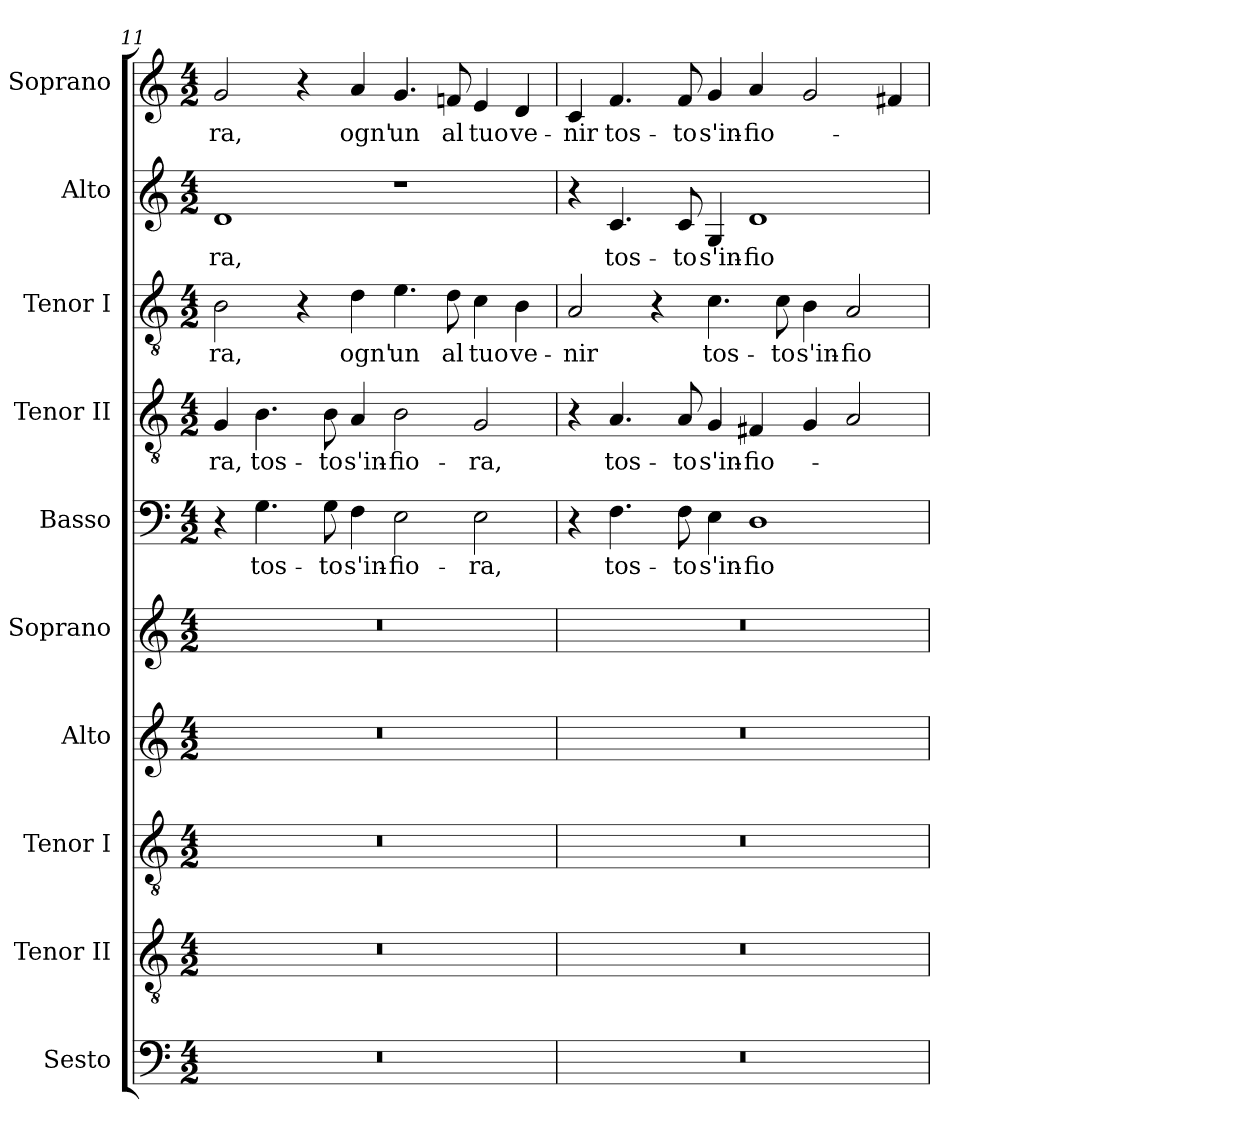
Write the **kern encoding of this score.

**kern	**kern	**kern	**kern	**kern	**kern	**text	**kern	**text	**kern	**text	**kern	**text	**kern	**text
*part10	*part9	*part8	*part7	*part6	*part5	*part5	*part4	*part4	*part3	*part3	*part2	*part2	*part1	*part1
*staff10	*staff9	*staff8	*staff7	*staff6	*staff5	*staff5	*staff4	*staff4	*staff3	*staff3	*staff2	*staff2	*staff1	*staff1
*I"Sesto	*I"Tenor II	*I"Tenor I	*I"Alto	*I"Soprano	*I"Basso	*	*I"Tenor II	*	*I"Tenor I	*	*I"Alto	*	*I"Soprano	*
*	*I'T.	*I'T.	*I'A.	*I'Sop.	*	*	*I'T.	*	*I'T.	*	*I'A.	*	*I'Sop.	*
*clefF4	*clefGv2	*clefGv2	*clefG2	*clefG2	*clefF4	*	*clefGv2	*	*clefGv2	*	*clefG2	*	*clefG2	*
*	*ITrd7c12	*ITrd7c12	*	*	*	*	*ITrd7c12	*	*ITrd7c12	*	*	*	*	*
*k[]	*k[]	*k[]	*k[]	*k[]	*k[]	*	*k[]	*	*k[]	*	*k[]	*	*k[]	*
*C:	*C:	*C:	*C:	*C:	*C:	*	*C:	*	*C:	*	*C:	*	*C:	*
*M4/2	*M4/2	*M4/2	*M4/2	*M4/2	*M4/2	*	*M4/2	*	*M4/2	*	*M4/2	*	*M4/2	*
=11	=11	=11	=11	=11	=11	=11	=11	=11	=11	=11	=11	=11	=11	=11
!LO:N:vis=1	!LO:N:vis=1	!LO:N:vis=1	!LO:N:vis=1	!LO:N:vis=1	!	!	!	!	!	!	!	!	!	!
!	!	!	!	!	!	!	!	!LO:LY:b:color=#000000	!	!	!	!	!	!
!	!	!	!	!	!	!	!	!	!	!LO:LY:b:color=#000000	!	!	!	!
!	!	!	!	!	!	!	!	!	!	!	!	!LO:LY:b:color=#000000	!	!
!	!	!	!	!	!	!	!	!	!	!	!	!	!	!LO:LY:b:color=#000000
0r	0r	0r	0r	0r	4r	.	4GGi/	-ra,	2BBi\	-ra,	1di	-ra,	2gi/	-ra,
!	!	!	!	!	!	!LO:LY:b:color=#000000	!	!	!	!	!	!	!	!
!	!	!	!	!	!	!	!	!LO:LY:b:color=#000000	!	!	!	!	!	!
.	.	.	.	.	4.Gi\	tos-	4.BBi\	tos-	.	.	.	.	.	.
.	.	.	.	.	.	.	.	.	4r	.	.	.	4r	.
!	!	!	!	!	!	!LO:LY:b:color=#000000	!	!	!	!	!	!	!	!
!	!	!	!	!	!	!	!	!LO:LY:b:color=#000000	!	!	!	!	!	!
.	.	.	.	.	8Gi\	-to	8BBi\	-to	.	.	.	.	.	.
!	!	!	!	!	!	!LO:LY:b:color=#000000	!	!	!	!	!	!	!	!
!	!	!	!	!	!	!	!	!LO:LY:b:color=#000000	!	!	!	!	!	!
!	!	!	!	!	!	!	!	!	!	!LO:LY:b:color=#000000	!	!	!	!
!	!	!	!	!	!	!	!	!	!	!	!	!	!	!LO:LY:b:color=#000000
.	.	.	.	.	4Fi\	s'in-	4AAi/	s'in-	4Di\	ogn'	.	.	4ai/	ogn'
!	!	!	!	!	!	!LO:LY:b:color=#000000	!	!	!	!	!	!	!	!
!	!	!	!	!	!	!	!	!LO:LY:b:color=#000000	!	!	!	!	!	!
!	!	!	!	!	!	!	!	!	!	!LO:LY:b:color=#000000	!	!	!	!
!	!	!	!	!	!	!	!	!	!	!	!	!	!	!LO:LY:b:color=#000000
.	.	.	.	.	2Ei\	-fio-	2BBi\	-fio-	4.Ei\	un	1r	.	4.gi/	un
!	!	!	!	!	!	!	!	!	!	!LO:LY:b:color=#000000	!	!	!	!
!	!	!	!	!	!	!	!	!	!	!	!	!	!	!LO:LY:b:color=#000000
.	.	.	.	.	.	.	.	.	8Di\	al	.	.	8fni/	al
!	!	!	!	!	!	!LO:LY:b:color=#000000	!	!	!	!	!	!	!	!
!	!	!	!	!	!	!	!	!LO:LY:b:color=#000000	!	!	!	!	!	!
!	!	!	!	!	!	!	!	!	!	!LO:LY:b:color=#000000	!	!	!	!
!	!	!	!	!	!	!	!	!	!	!	!	!	!	!LO:LY:b:color=#000000
.	.	.	.	.	2Ei\	-ra,	2GGi/	-ra,	4Ci\	tuo	.	.	4ei/	tuo
!	!	!	!	!	!	!	!	!	!	!LO:LY:b:color=#000000	!	!	!	!
!	!	!	!	!	!	!	!	!	!	!	!	!	!	!LO:LY:b:color=#000000
.	.	.	.	.	.	.	.	.	4BBi\	ve-	.	.	4di/	ve-
!!LO:PB:g=z
=12	=12	=12	=12	=12	=12	=12	=12	=12	=12	=12	=12	=12	=12	=12
!LO:N:vis=1	!LO:N:vis=1	!LO:N:vis=1	!LO:N:vis=1	!LO:N:vis=1	!	!	!	!	!	!	!	!	!	!
!	!	!	!	!	!	!	!	!	!	!LO:LY:b:color=#000000	!	!	!	!
!	!	!	!	!	!	!	!	!	!	!	!	!	!	!LO:LY:b:color=#000000
0r	0r	0r	0r	0r	4r	.	4r	.	2AAi/	-nir	4r	.	4ci/	-nir
!	!	!	!	!	!	!LO:LY:b:color=#000000	!	!	!	!	!	!	!	!
!	!	!	!	!	!	!	!	!LO:LY:b:color=#000000	!	!	!	!	!	!
!	!	!	!	!	!	!	!	!	!	!	!	!LO:LY:b:color=#000000	!	!
!	!	!	!	!	!	!	!	!	!	!	!	!	!	!LO:LY:b:color=#000000
.	.	.	.	.	4.Fi\	tos-	4.AAi/	tos-	.	.	4.ci/	tos-	4.fi/	tos-
.	.	.	.	.	.	.	.	.	4r	.	.	.	.	.
!	!	!	!	!	!	!LO:LY:b:color=#000000	!	!	!	!	!	!	!	!
!	!	!	!	!	!	!	!	!LO:LY:b:color=#000000	!	!	!	!	!	!
!	!	!	!	!	!	!	!	!	!	!	!	!LO:LY:b:color=#000000	!	!
!	!	!	!	!	!	!	!	!	!	!	!	!	!	!LO:LY:b:color=#000000
.	.	.	.	.	8Fi\	-to	8AAi/	-to	.	.	8ci/	-to	8fi/	-to
!	!	!	!	!	!	!LO:LY:b:color=#000000	!	!	!	!	!	!	!	!
!	!	!	!	!	!	!	!	!LO:LY:b:color=#000000	!	!	!	!	!	!
!	!	!	!	!	!	!	!	!	!	!LO:LY:b:color=#000000	!	!	!	!
!	!	!	!	!	!	!	!	!	!	!	!	!LO:LY:b:color=#000000	!	!
!	!	!	!	!	!	!	!	!	!	!	!	!	!	!LO:LY:b:color=#000000
.	.	.	.	.	4Ei\	s'in-	4GGi/	s'in-	4.Ci\	tos-	4Gi/	s'in-	4gi/	s'in-
!	!	!	!	!	!	!LO:LY:b:color=#000000	!	!	!	!	!	!	!	!
!	!	!	!	!	!	!	!	!LO:LY:b:color=#000000	!	!	!	!	!	!
!	!	!	!	!	!	!	!	!	!	!	!	!LO:LY:b:color=#000000	!	!
!	!	!	!	!	!	!	!	!	!	!	!	!	!	!LO:LY:b:color=#000000
.	.	.	.	.	1Di	-fio-	4FF#Xi/	-fio-	.	.	1di	-fio-	4ai/	-fio-
!	!	!	!	!	!	!	!	!	!	!LO:LY:b:color=#000000	!	!	!	!
.	.	.	.	.	.	.	.	.	8Ci\	-to	.	.	.	.
!	!	!	!	!	!	!	!	!	!	!LO:LY:b:color=#000000	!	!	!	!
.	.	.	.	.	.	.	4GGi/	.	4BBi\	s'in-	.	.	2gi/	.
!	!	!	!	!	!	!	!	!	!	!LO:LY:b:color=#000000	!	!	!	!
.	.	.	.	.	.	.	2AAi/	.	2AAi/	-fio-	.	.	.	.
.	.	.	.	.	.	.	.	.	.	.	.	.	4f#Xi/	.
=	=	=	=	=	=	=	=	=	=	=	=	=	=	=
*-	*-	*-	*-	*-	*-	*-	*-	*-	*-	*-	*-	*-	*-	*-
